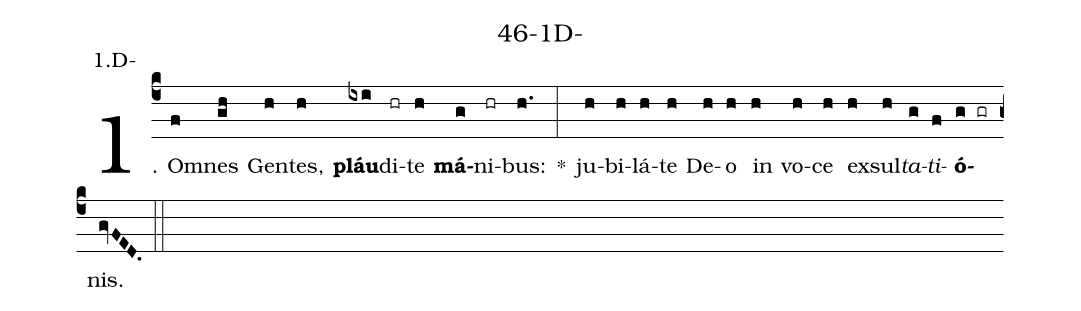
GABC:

name: 46-1D-;
annotation: 1.D-;
%%
(c4)1. Om(f)nes(gh) Gen(h)tes,(h) <b>pláu</b>(ixi)di(hr)te(h) <b>má</b>(g)ni(hr)bus:(h.) *(:) ju(h)bi(h)lá(h)te(h) De(h)o(h) in(h) vo(h)ce(h) ex(h)sul(h)<i>ta</i>(g)<i>ti</i>(f)<b>ó</b>(g gr)nis.(gvFED.) (::)
